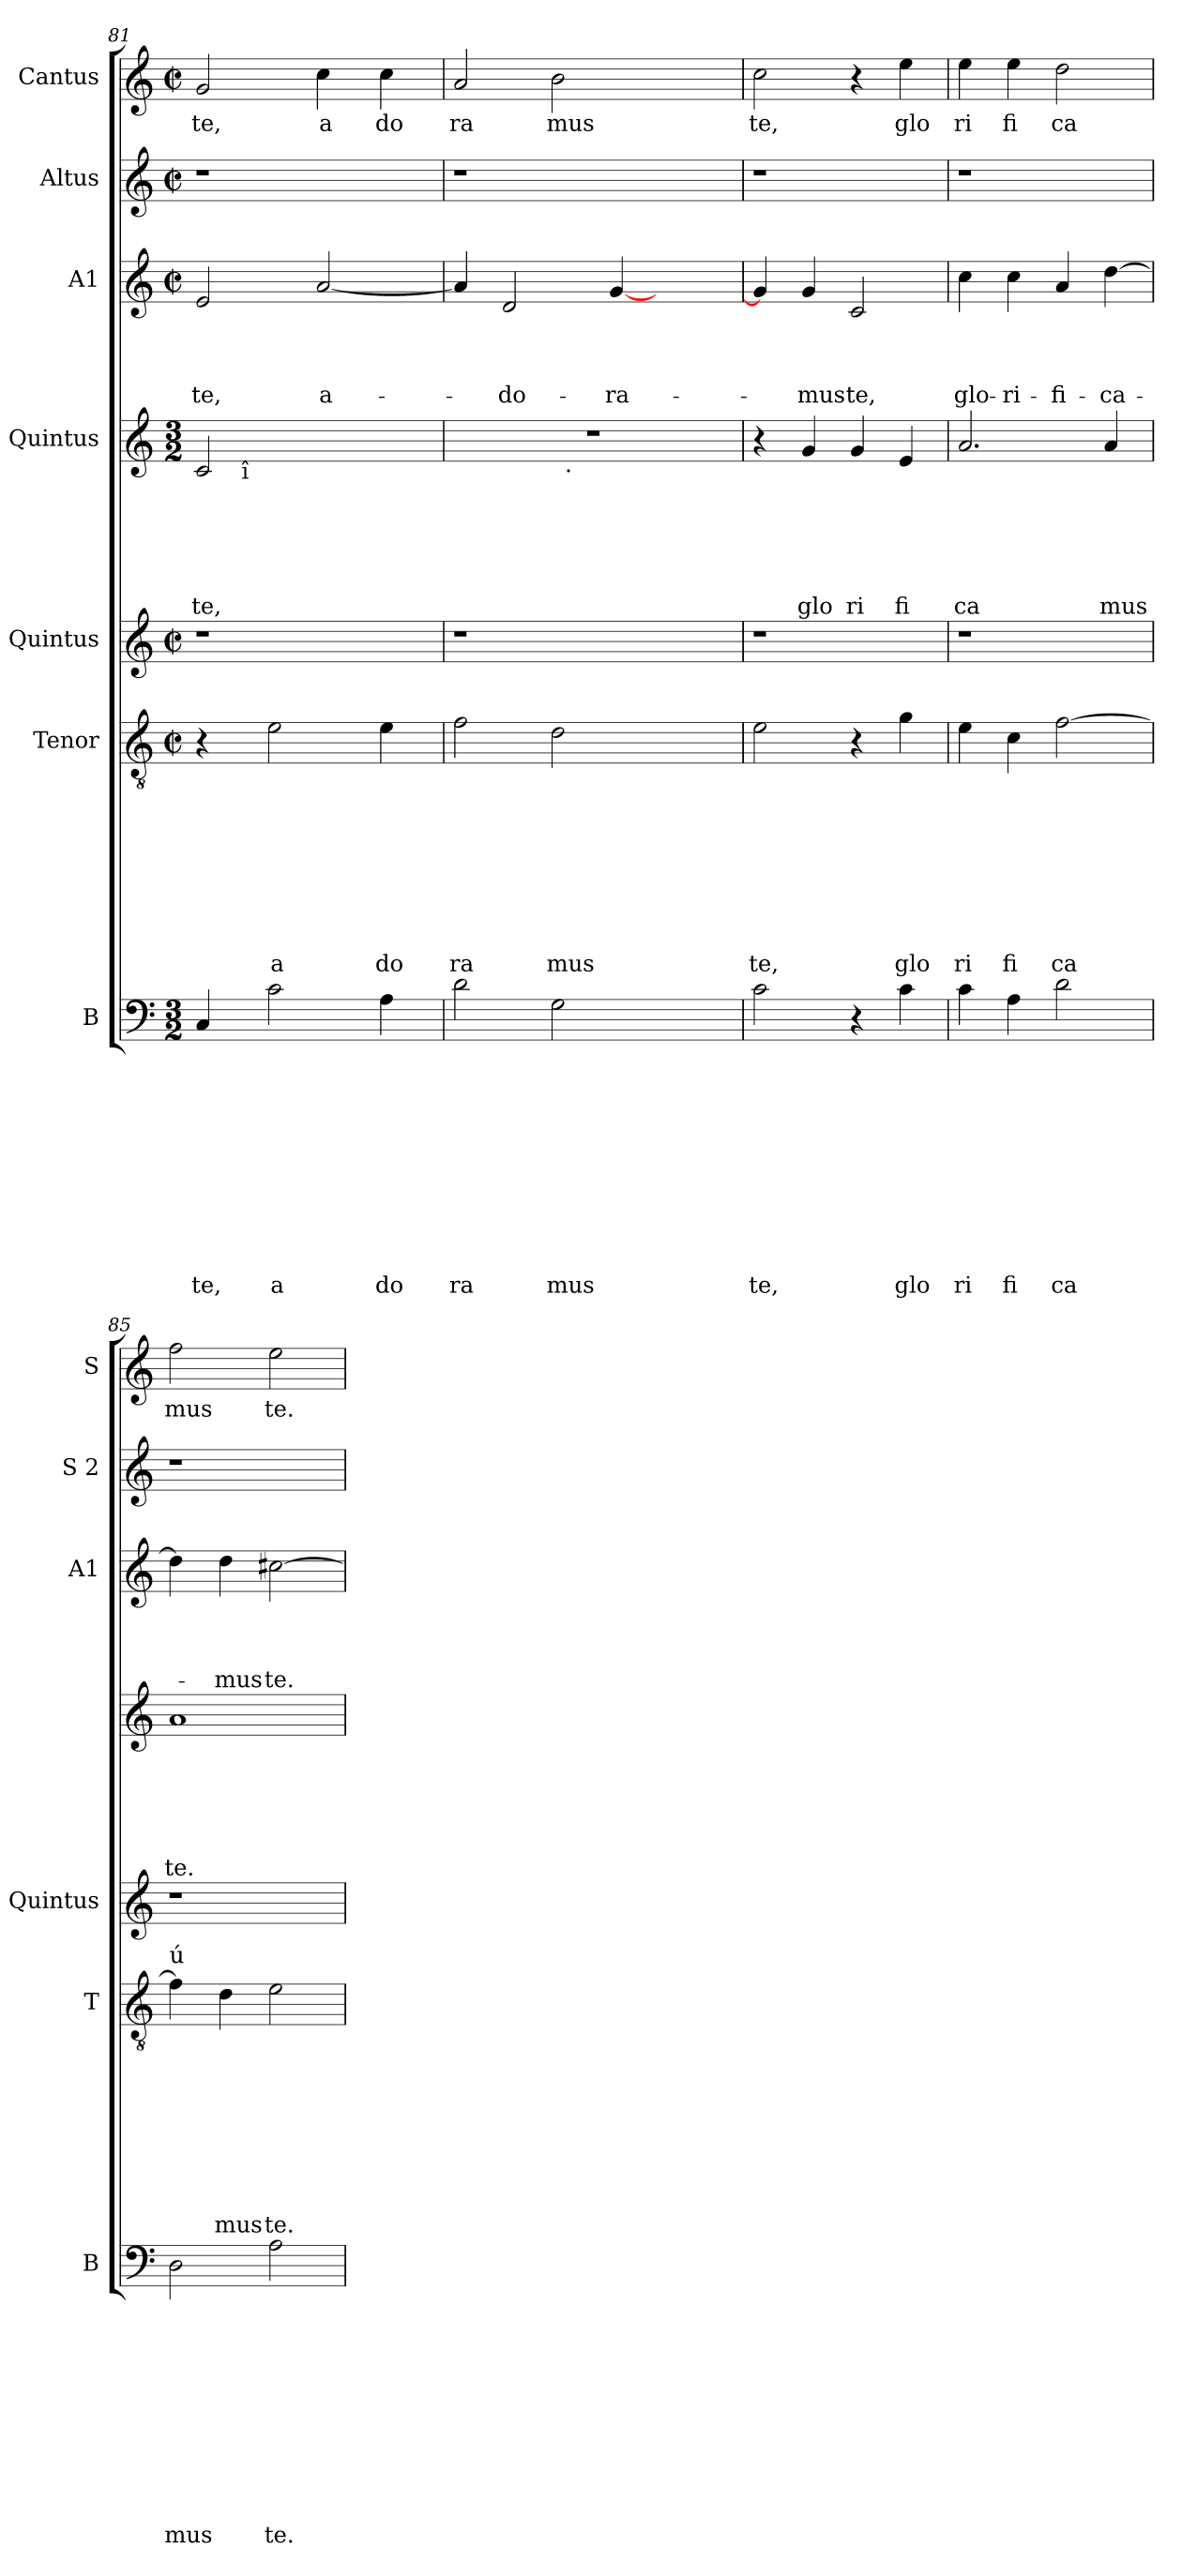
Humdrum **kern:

**kern	**text	**text	**text	**text	**text	**text	**text	**text	**text	**text	**text	**kern	**text	**text	**text	**text	**text	**text	**text	**text	**text	**kern	**kern	**text	**text	**text	**text	**text	**text	**kern	**text	**text	**text	**text	**kern	**kern	**text
*part7	*part7	*part7	*part7	*part7	*part7	*part7	*part7	*part7	*part7	*part7	*part7	*part6	*part6	*part6	*part6	*part6	*part6	*part6	*part6	*part6	*part6	*part5	*part4	*part4	*part4	*part4	*part4	*part4	*part4	*part3	*part3	*part3	*part3	*part3	*part2	*part1	*part1
*staff7	*staff7	*staff7	*staff7	*staff7	*staff7	*staff7	*staff7	*staff7	*staff7	*staff7	*staff7	*staff6	*staff6	*staff6	*staff6	*staff6	*staff6	*staff6	*staff6	*staff6	*staff6	*staff5	*staff4	*staff4	*staff4	*staff4	*staff4	*staff4	*staff4	*staff3	*staff3	*staff3	*staff3	*staff3	*staff2	*staff1	*staff1
*I"B	*	*	*	*	*	*	*	*	*	*	*	*I"Tenor	*	*	*	*	*	*	*	*	*	*I"Quintus	*I"Quintus	*	*	*	*	*	*	*I"A1	*	*	*	*	*I"Altus	*I"Cantus	*
*I'B	*	*	*	*	*	*	*	*	*	*	*	*I'T	*	*	*	*	*	*	*	*	*	*I'Quintus	*	*	*	*	*	*	*	*I'A1	*	*	*	*	*I'S 2	*I'S	*
*clefF4	*	*	*	*	*	*	*	*	*	*	*	*clefGv2	*	*	*	*	*	*	*	*	*	*clefG2	*clefG2	*	*	*	*	*	*	*clefG2	*	*	*	*	*clefG2	*clefG2	*
*k[]	*	*	*	*	*	*	*	*	*	*	*	*k[]	*	*	*	*	*	*	*	*	*	*k[]	*k[]	*	*	*	*	*	*	*k[]	*	*	*	*	*k[]	*k[]	*
*C:	*	*	*	*	*	*	*	*	*	*	*	*C:	*	*	*	*	*	*	*	*	*	*C:	*C:	*	*	*	*	*	*	*C:	*	*	*	*	*C:	*C:	*
*M3/2	*	*	*	*	*	*	*	*	*	*	*	*M2/2	*	*	*	*	*	*	*	*	*	*M2/2	*M3/2	*	*	*	*	*	*	*M2/2	*	*	*	*	*M2/2	*M2/2	*
*	*	*	*	*	*	*	*	*	*	*	*	*met(c|)	*	*	*	*	*	*	*	*	*	*met(c|)	*	*	*	*	*	*	*	*met(c|)	*	*	*	*	*met(c|)	*met(c|)	*
=81	=81	=81	=81	=81	=81	=81	=81	=81	=81	=81	=81	=81	=81	=81	=81	=81	=81	=81	=81	=81	=81	=81	=81	=81	=81	=81	=81	=81	=81	=81	=81	=81	=81	=81	=81	=81	=81
!	!	!	!	!	!	!	!	!	!	!	!LO:LY:b	!	!	!	!	!	!	!	!	!	!	!	!	!	!	!	!	!	!LO:LY:b	!	!	!	!	!LO:LY:b	!	!	!LO:LY:b
*	*	*	*	*	*	*	*	*	*	*	*	*	*	*	*	*	*	*	*	*	*	*	*^	*	*	*	*	*	*	*	*	*	*	*	*	*	*
4C/	.	.	.	.	.	.	.	.	.	.	te,	4r	.	.	.	.	.	.	.	.	.	1r	2c/	8ryy	.	.	.	.	.	te,	2e/	.	.	.	te,	1r	2g/	te,
.	.	.	.	.	.	.	.	.	.	.	.	.	.	.	.	.	.	.	.	.	.	.	.	32ryy	.	.	.	.	.	.	.	.	.	.	.	.	.	.
!	!	!	!	!	!	!	!	!	!	!	!	!	!	!	!	!	!	!	!	!	!	!	!	!LO:TX:b:t=î	!	!	!	!	!	!	!	!	!	!	!	!	!	!
.	.	.	.	.	.	.	.	.	.	.	.	.	.	.	.	.	.	.	.	.	.	.	.	2ryy	.	.	.	.	.	.	.	.	.	.	.	.	.	.
!	!	!	!	!	!	!	!	!	!	!	!LO:LY:b	!	!	!	!	!	!	!	!	!	!LO:LY:b	!	!	!	!	!	!	!	!	!	!	!	!	!	!	!	!	!
2c\	.	.	.	.	.	.	.	.	.	.	a	2e\	.	.	.	.	.	.	.	.	a	.	.	.	.	.	.	.	.	.	.	.	.	.	.	.	.	.
!	!	!	!	!	!	!	!	!	!	!	!	!	!	!	!	!	!	!	!	!	!	!	!	!	!	!	!	!	!	!	!	!	!	!	!LO:LY:b	!	!	!LO:LY:b
.	.	.	.	.	.	.	.	.	.	.	.	.	.	.	.	.	.	.	.	.	.	.	2ryy	.	.	.	.	.	.	.	[<2a/	.	.	.	a-	.	4cc\	a
.	.	.	.	.	.	.	.	.	.	.	.	.	.	.	.	.	.	.	.	.	.	.	.	4ryy	.	.	.	.	.	.	.	.	.	.	.	.	.	.
!	!	!	!	!	!	!	!	!	!	!	!LO:LY:b	!	!	!	!	!	!	!	!	!	!LO:LY:b	!	!	!	!	!	!	!	!	!	!	!	!	!	!	!	!	!LO:LY:b
4A\	.	.	.	.	.	.	.	.	.	.	do	4e\	.	.	.	.	.	.	.	.	do	.	.	.	.	.	.	.	.	.	.	.	.	.	.	.	4cc\	do
.	.	.	.	.	.	.	.	.	.	.	.	.	.	.	.	.	.	.	.	.	.	.	.	16.ryy	.	.	.	.	.	.	.	.	.	.	.	.	.	.
=82	=82	=82	=82	=82	=82	=82	=82	=82	=82	=82	=82	=82	=82	=82	=82	=82	=82	=82	=82	=82	=82	=82	=82	=82	=82	=82	=82	=82	=82	=82	=82	=82	=82	=82	=82	=82	=82	=82
!	!	!	!	!	!	!	!	!	!	!	!LO:LY:b	!	!	!	!	!	!	!	!	!	!LO:LY:b	!	!	!	!	!	!	!	!	!	!	!	!	!	!	!	!	!LO:LY:b
2d\	.	.	.	.	.	.	.	.	.	.	ra	2f\	.	.	.	.	.	.	.	.	ra	1r	1.r	2ryy	.	.	.	.	.	.	4a/]	.	.	.	.	1r	2a/	ra
!	!	!	!	!	!	!	!	!	!	!	!	!	!	!	!	!	!	!	!	!	!	!	!	!	!	!	!	!	!	!	!	!	!	!	!LO:LY:b	!	!	!
.	.	.	.	.	.	.	.	.	.	.	.	.	.	.	.	.	.	.	.	.	.	.	.	.	.	.	.	.	.	.	2d/	.	.	.	-do-	.	.	.
!	!	!	!	!	!	!	!	!	!	!	!LO:LY:b	!	!	!	!	!	!	!	!	!	!LO:LY:b	!	!	!	!	!	!	!	!	!	!	!	!	!	!	!	!	!LO:LY:b
2G\	.	.	.	.	.	.	.	.	.	.	mus	2d\	.	.	.	.	.	.	.	.	mus	.	.	32ryy	.	.	.	.	.	.	.	.	.	.	.	.	2b\	mus
!	!	!	!	!	!	!	!	!	!	!	!	!	!	!	!	!	!	!	!	!	!	!	!	!LO:TX:b:t=·	!	!	!	!	!	!	!	!	!	!	!	!	!	!
.	.	.	.	.	.	.	.	.	.	.	.	.	.	.	.	.	.	.	.	.	.	.	.	2ryy	.	.	.	.	.	.	.	.	.	.	.	.	.	.
!	!	!	!	!	!	!	!	!	!	!	!	!	!	!	!	!	!	!	!	!	!	!	!	!	!	!	!	!	!	!	!	!	!	!	!LO:LY:b	!	!	!
.	.	.	.	.	.	.	.	.	.	.	.	.	.	.	.	.	.	.	.	.	.	.	.	.	.	.	.	.	.	.	[<4g/	.	.	.	-ra-	.	.	.
2ryy	.	.	.	.	.	.	.	.	.	.	.	2ryy	.	.	.	.	.	.	.	.	.	2ryy	.	.	.	.	.	.	.	.	2ryy	.	.	.	.	2ryy	2ryy	.
.	.	.	.	.	.	.	.	.	.	.	.	.	.	.	.	.	.	.	.	.	.	.	.	4...ryy	.	.	.	.	.	.	.	.	.	.	.	.	.	.
=83	=83	=83	=83	=83	=83	=83	=83	=83	=83	=83	=83	=83	=83	=83	=83	=83	=83	=83	=83	=83	=83	=83	=83	=83	=83	=83	=83	=83	=83	=83	=83	=83	=83	=83	=83	=83	=83	=83
!	!	!	!	!	!	!	!	!	!	!	!LO:LY:b	!	!	!	!	!	!	!	!	!	!LO:LY:b	!	!	!	!	!	!	!	!	!	!	!	!	!	!	!	!	!LO:LY:b
*	*	*	*	*	*	*	*	*	*	*	*	*	*	*	*	*	*	*	*	*	*	*	*v	*v	*	*	*	*	*	*	*	*	*	*	*	*	*	*
2c\	.	.	.	.	.	.	.	.	.	.	te,	2e\	.	.	.	.	.	.	.	.	te,	1r	4r	.	.	.	.	.	.	4g/]	.	.	.	.	1r	2cc\	te,
!	!	!	!	!	!	!	!	!	!	!	!	!	!	!	!	!	!	!	!	!	!	!	!	!	!	!	!	!	!LO:LY:b	!	!	!	!	!LO:LY:b	!	!	!
.	.	.	.	.	.	.	.	.	.	.	.	.	.	.	.	.	.	.	.	.	.	.	4g/	.	.	.	.	.	glo	4g/	.	.	.	-mus-	.	.	.
!	!	!	!	!	!	!	!	!	!	!	!	!	!	!	!	!	!	!	!	!	!	!	!	!	!	!	!	!	!LO:LY:b	!	!	!	!	!LO:LY:b	!	!	!
4r	.	.	.	.	.	.	.	.	.	.	.	4r	.	.	.	.	.	.	.	.	.	.	4g/	.	.	.	.	.	ri	2c/	.	.	.	-te,	.	4r	.
!	!	!	!	!	!	!	!	!	!	!	!LO:LY:b	!	!	!	!	!	!	!	!	!	!LO:LY:b	!	!	!	!	!	!	!	!LO:LY:b	!	!	!	!	!	!	!	!LO:LY:b
4c\	.	.	.	.	.	.	.	.	.	.	glo	4g\	.	.	.	.	.	.	.	.	glo	.	4e/	.	.	.	.	.	fi	.	.	.	.	.	.	4ee\	glo
=84	=84	=84	=84	=84	=84	=84	=84	=84	=84	=84	=84	=84	=84	=84	=84	=84	=84	=84	=84	=84	=84	=84	=84	=84	=84	=84	=84	=84	=84	=84	=84	=84	=84	=84	=84	=84	=84
!	!	!	!	!	!	!	!	!	!	!	!LO:LY:b	!	!	!	!	!	!	!	!	!	!LO:LY:b	!	!	!	!	!	!	!	!LO:LY:b	!	!	!	!	!LO:LY:b	!	!	!LO:LY:b
4c\	.	.	.	.	.	.	.	.	.	.	ri	4e\	.	.	.	.	.	.	.	.	ri	1r	2.a/	.	.	.	.	.	ca	4cc\	.	.	.	glo-	1r	4ee\	ri
!	!	!	!	!	!	!	!	!	!	!	!LO:LY:b	!	!	!	!	!	!	!	!	!	!LO:LY:b	!	!	!	!	!	!	!	!	!	!	!	!	!LO:LY:b	!	!	!LO:LY:b
4A\	.	.	.	.	.	.	.	.	.	.	fi	4c\	.	.	.	.	.	.	.	.	fi	.	.	.	.	.	.	.	.	4cc\	.	.	.	-ri-	.	4ee\	fi
!	!	!	!	!	!	!	!	!	!	!	!LO:LY:b	!	!	!	!	!	!	!	!	!	!LO:LY:b	!	!	!	!	!	!	!	!	!	!	!	!	!LO:LY:b	!	!	!LO:LY:b
2d\	.	.	.	.	.	.	.	.	.	.	ca	[<2f\	.	.	.	.	.	.	.	.	ca	.	.	.	.	.	.	.	.	4a/	.	.	.	-fi-	.	2dd\	ca
!	!	!	!	!	!	!	!	!	!	!	!	!	!	!	!	!	!	!	!	!	!	!	!	!	!	!	!	!	!LO:LY:b	!	!	!	!	!LO:LY:b	!	!	!
.	.	.	.	.	.	.	.	.	.	.	.	.	.	.	.	.	.	.	.	.	.	.	4a/	.	.	.	.	.	mus	[<4dd\	.	.	.	-ca-	.	.	.
!!LO:LB:g=z
=85	=85	=85	=85	=85	=85	=85	=85	=85	=85	=85	=85	=85	=85	=85	=85	=85	=85	=85	=85	=85	=85	=85	=85	=85	=85	=85	=85	=85	=85	=85	=85	=85	=85	=85	=85	=85	=85
!	!	!	!	!	!	!	!	!	!	!	!	!LO:TX:a:t=ú	!	!	!	!	!	!	!	!	!	!	!	!	!	!	!	!	!	!	!	!	!	!	!	!	!
!	!	!	!	!	!	!	!	!	!	!	!LO:LY:b	!	!	!	!	!	!	!	!	!	!	!	!	!	!	!	!	!	!LO:LY:b	!	!	!	!	!	!	!	!LO:LY:b
2D\	.	.	.	.	.	.	.	.	.	.	mus	4f\]	.	.	.	.	.	.	.	.	.	1r	1a	.	.	.	.	.	te.	4dd\]	.	.	.	.	1r	2ff\	mus
!	!	!	!	!	!	!	!	!	!	!	!	!	!	!	!	!	!	!	!	!	!LO:LY:b	!	!	!	!	!	!	!	!	!	!	!	!	!LO:LY:b	!	!	!
.	.	.	.	.	.	.	.	.	.	.	.	4d\	.	.	.	.	.	.	.	.	mus	.	.	.	.	.	.	.	.	4dd\	.	.	.	-mus	.	.	.
!	!	!	!	!	!	!	!	!	!	!	!LO:LY:b	!	!	!	!	!	!	!	!	!	!LO:LY:b	!	!	!	!	!	!	!	!	!	!	!	!	!LO:LY:b	!	!	!LO:LY:b
2A\	.	.	.	.	.	.	.	.	.	.	te.	2e\	.	.	.	.	.	.	.	.	te.	.	.	.	.	.	.	.	.	[>2cc#X\	.	.	.	te.	.	2ee\	te.
=	=	=	=	=	=	=	=	=	=	=	=	=	=	=	=	=	=	=	=	=	=	=	=	=	=	=	=	=	=	=	=	=	=	=	=	=	=
*-	*-	*-	*-	*-	*-	*-	*-	*-	*-	*-	*-	*-	*-	*-	*-	*-	*-	*-	*-	*-	*-	*-	*-	*-	*-	*-	*-	*-	*-	*-	*-	*-	*-	*-	*-	*-	*-
